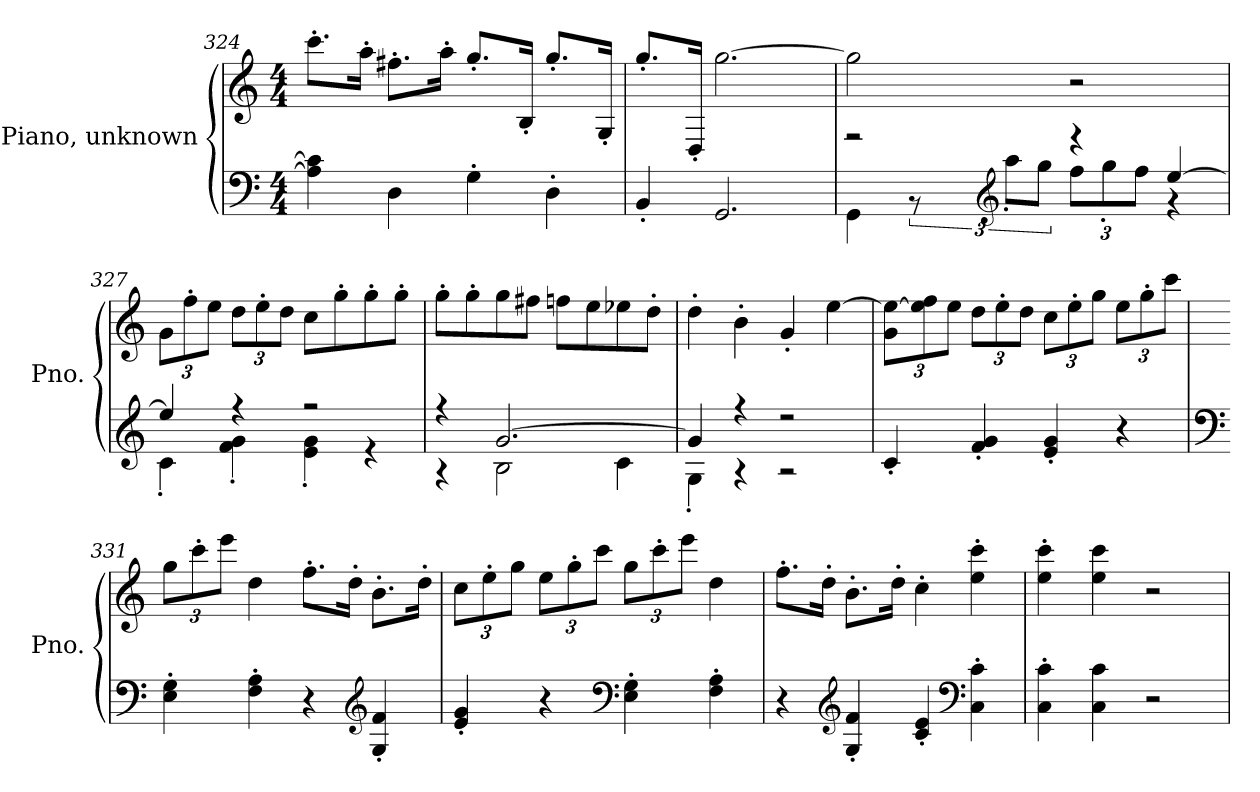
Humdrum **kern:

**kern	**kern
*part1	*part1
*staff2	*staff1
*I"Piano, unknown	*
*I'Pno.	*
*clefF4	*clefG2
*k[]	*k[]
*M4/4	*M4/4
=324	=324
4A\] 4c\]	8.ccc'\L
.	16aa'\Jk
4D\	8.ff#X'\L
.	16aa'\Jk
4G'\	8.gg'/L
.	16B'/Jk
4D'\	8.gg'/L
.	16G'/Jk
=325	=325
4BB'/	8.gg'/L
.	16D'/Jk
2.GG/	[2.gg\
=326	=326
*^	*
2r	4GG\	2gg\]
.	12r	.
*clefG2	*	*
.	12aa'\L	.
.	12gg\J	.
*	*Xbrackettup	*
4r	12ff\L	2r
.	12gg'\	.
.	12ff\J	.
[4ee/	4r	.
!!LO:LB:g=z
=327	=327	=327
*	*	*Xbrackettup
4ee/]	4c'\	12g\L
.	.	12ff'\
.	.	12ee\J
4r	4f\' 4g\'	12dd\L
.	.	12ee'\
.	.	12dd\J
2r	4e\' 4g\'	8cc\L
.	.	8gg'\
.	4r	8gg'\
.	.	8gg'\J
=328	=328	=328
4r	4r	8gg'\L
.	.	8gg'\
[2.g/	2B\	8gg\
.	.	8ff#X\J
.	.	8ffn\L
.	.	8ee\
.	4c\	8ee-X\
.	.	8dd'\J
=329	=329	=329
4g/]	4G'\	4dd'\
4r	4r	4b'\
2r	2r	4g'/
.	.	[4ee\
*v	*v	*
=330	=330
4c'/	12g\ 12ee\_L
.	12ee\] 12ff\
.	12ee\J
4f/' 4g/'	12dd\L
.	12ee'\
.	12dd\J
4e/' 4g/'	12cc\L
.	12ee'\
.	12gg\J
4r	12ee\L
.	12gg'\
.	12ccc\J
!!LO:PB:g=z
=331	=331
*clefF4	*
4E\' 4G\'	12gg\L
.	12ccc'\
.	12eee\J
4F\' 4A\'	4dd\
4r	8.ff'\L
.	16dd'\Jk
*clefG2	*
4G/' 4f/'	8.b'\L
.	16dd'\Jk
=332	=332
4e/' 4g/'	12cc\L
.	12ee'\
.	12gg\J
4r	12ee\L
.	12gg'\
.	12ccc\J
*clefF4	*
4E\' 4G\'	12gg\L
.	12ccc'\
.	12eee\J
4F\' 4A\'	4dd\
=333	=333
4r	8.ff'\L
.	16dd'\Jk
*clefG2	*
4G/' 4f/'	8.b'\L
.	16dd'\Jk
4c/' 4e/'	4cc'\
*clefF4	*
4C\' 4c\'	4ee\' 4ccc\'
=334	=334
4C\' 4c\'	4ee\' 4ccc\'
4C\ 4c\	4ee\ 4ccc\
2r	2r
=	=
*-	*-
